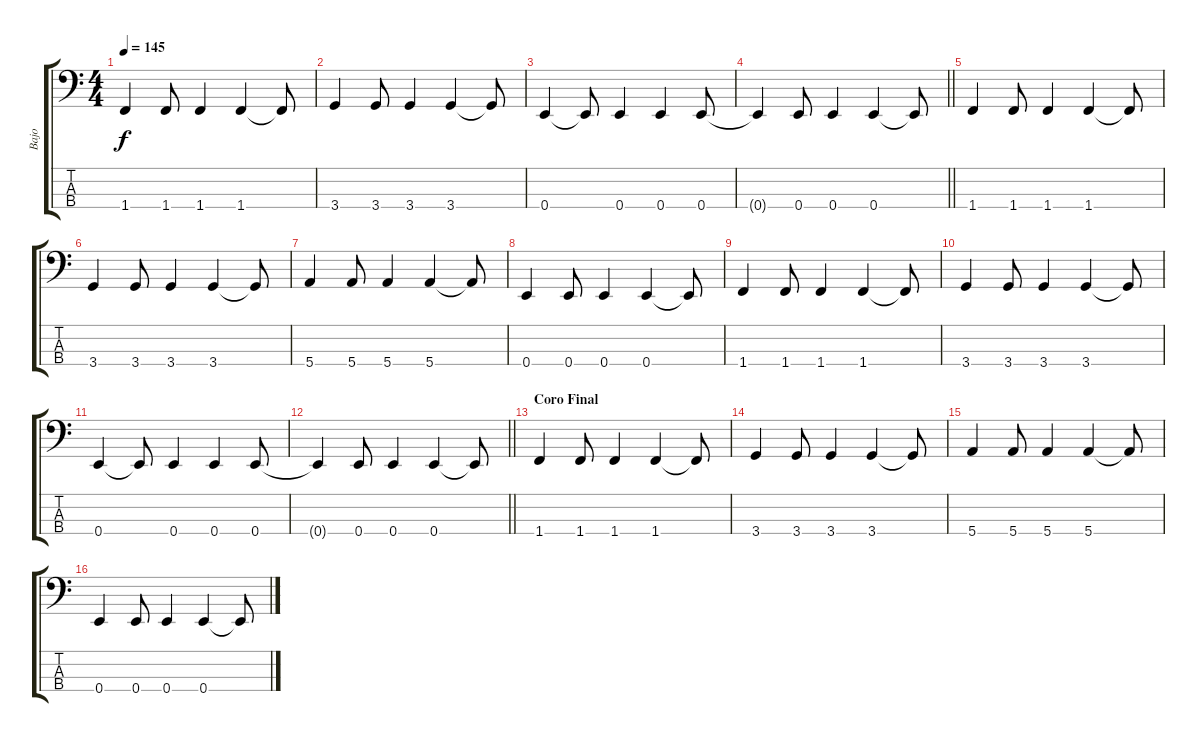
\track ("Bajo" "Bajo") {instrument electricbassfinger}
\staff {score tabs}
\tuning (G2 D2 A1 E1) {hide}
\ts (4 4)
\tempo 145
\clef f4
\ks c
1.4.4{dy f} 1.4.8 1.4.4 1.4.4 1.4{t}.8 |
3.4.4 3.4.8 3.4.4 3.4.4 3.4{t}.8 |
0.4.4 0.4{t}.8 0.4.4 0.4.4 0.4.8 |
\barLineRight lightlight
0.4{t}.4 0.4.8 0.4.4 0.4.4 0.4{t}.8 |
1.4.4 1.4.8 1.4.4 1.4.4 1.4{t}.8 |
3.4.4 3.4.8 3.4.4 3.4.4 3.4{t}.8 |
5.4.4 5.4.8 5.4.4 5.4.4 5.4{t}.8 |
0.4.4 0.4.8 0.4.4 0.4.4 0.4{t}.8 |
1.4.4 1.4.8 1.4.4 1.4.4 1.4{t}.8 |
3.4.4 3.4.8 3.4.4 3.4.4 3.4{t}.8 |
0.4.4 0.4{t}.8 0.4.4 0.4.4 0.4.8 |
\barLineRight lightlight
0.4{t}.4 0.4.8 0.4.4 0.4.4 0.4{t}.8 |
\section ("" "Coro Final")
1.4.4 1.4.8 1.4.4 1.4.4 1.4{t}.8 |
3.4.4 3.4.8 3.4.4 3.4.4 3.4{t}.8 |
5.4.4 5.4.8 5.4.4 5.4.4 5.4{t}.8 |
0.4.4 0.4.8 0.4.4 0.4.4 0.4{t}.8
